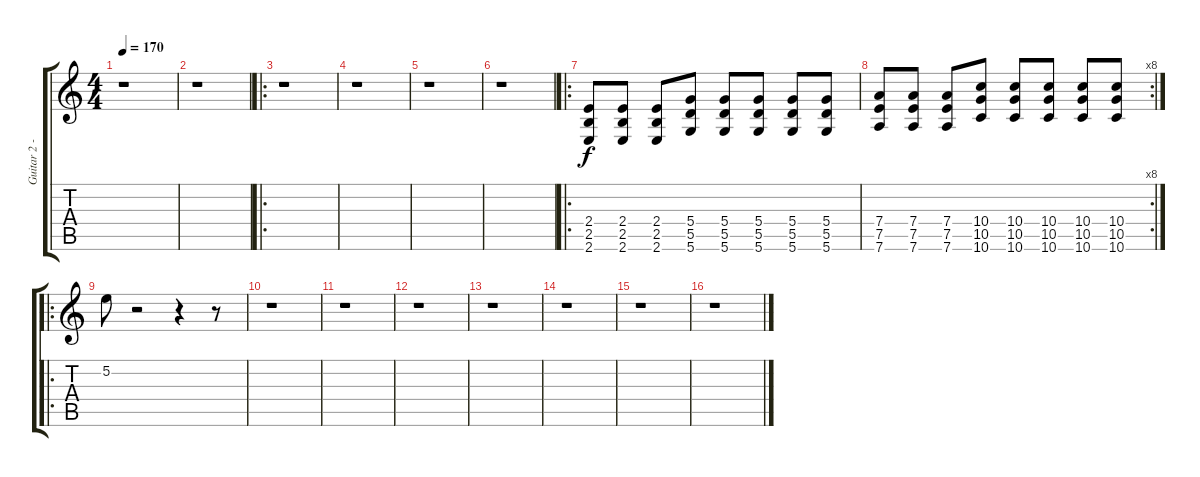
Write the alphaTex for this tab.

\track ("Guitar 2 - Quinn Allman" "Guitar 2 -") {instrument distortionguitar}
\staff {score tabs}
\tuning (E4 B3 G3 D3 A2 D2) {hide}
\ts (4 4)
\tempo 170
\clef g2
\ks c
r.1{dy f} |
r.1 |
\ro
r.1 |
r.1 |
r.1 |
r.1 |
\ro
(2.4 2.5 2.6).8{volume 16} (2.4 2.5 2.6).8 (2.4 2.5 2.6).8 (5.4 5.5 5.6).8 (5.4 5.5 5.6).8 (5.4 5.5 5.6).8 (5.4 5.5 5.6).8 (5.4 5.5 5.6).8 |
\rc 8
(7.4 7.5 7.6).8 (7.4 7.5 7.6).8 (7.4 7.5 7.6).8 (10.4 10.5 10.6).8 (10.4 10.5 10.6).8 (10.4 10.5 10.6).8 (10.4 10.5 10.6).8 (10.4 10.5 10.6).8 |
\ro
5.2.8{volume 13} r.2 r.4 r.8 |
r.1 |
r.1 |
r.1 |
r.1 |
r.1 |
r.1 |
r.1
